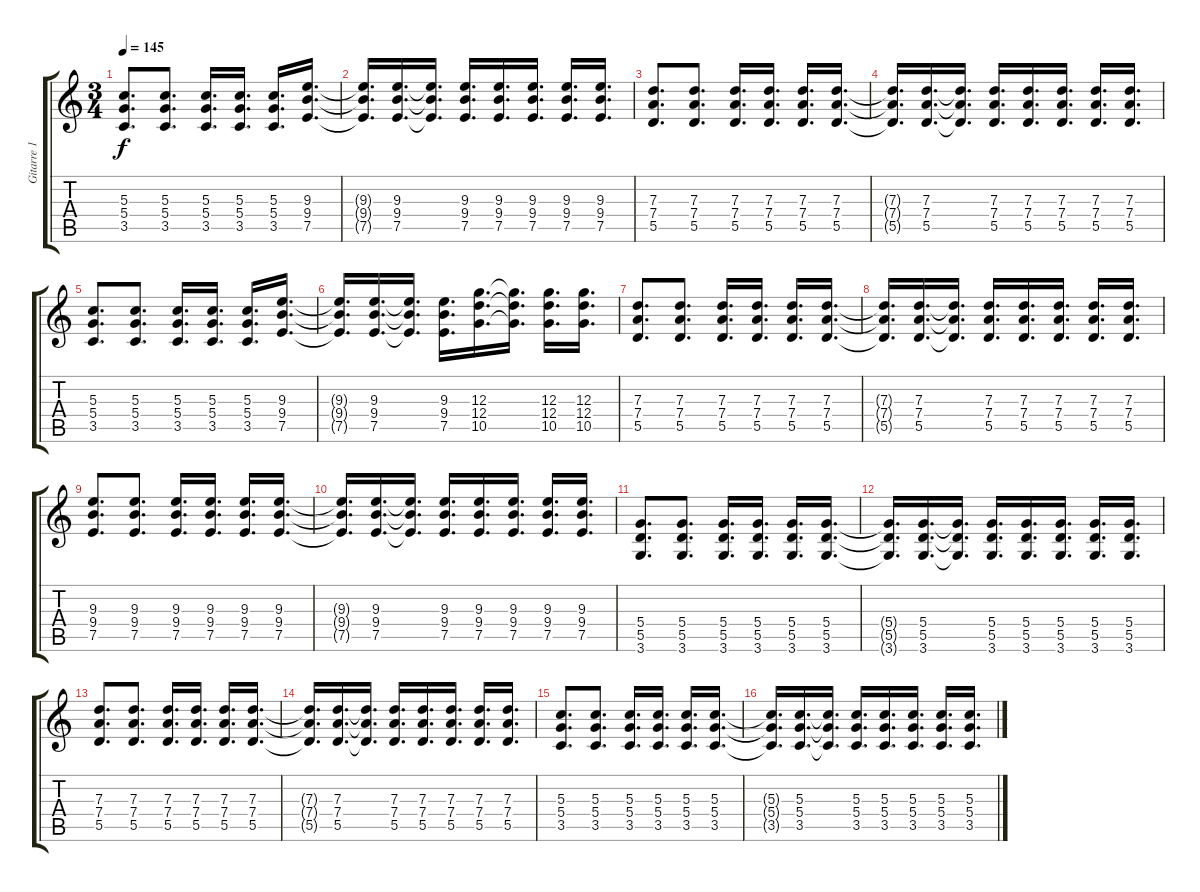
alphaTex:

\track ("Gitarre 1" "Gitarre 1") {instrument distortionguitar}
\staff {score tabs}
\tuning (E4 B3 G3 D3 A2 E2) {hide}
\ts (3 4)
\tempo 145
\clef g2
\ks c
(5.3 5.4 3.5).8{d dy f} (5.3 5.4 3.5).8{d} (5.3 5.4 3.5).16{d} (5.3 5.4 3.5).16{d} (5.3 5.4 3.5).16{d} (9.3 9.4 7.5).16{d} |
(9.3{t} 9.4{t} 7.5{t}).16{d} (9.3 9.4 7.5).16{d} (9.3{t} 9.4{t} 7.5{t}).16{d} (9.3 9.4 7.5).16{d} (9.3 9.4 7.5).16{d} (9.3 9.4 7.5).16{d} (9.3 9.4 7.5).16{d} (9.3 9.4 7.5).16{d} |
(7.3 7.4 5.5).8{d} (7.3 7.4 5.5).8{d} (7.3 7.4 5.5).16{d} (7.3 7.4 5.5).16{d} (7.3 7.4 5.5).16{d} (7.3 7.4 5.5).16{d} |
(7.3{t} 7.4{t} 5.5{t}).16{d} (7.3 7.4 5.5).16{d} (7.3{t} 7.4{t} 5.5{t}).16{d} (7.3 7.4 5.5).16{d} (7.3 7.4 5.5).16{d} (7.3 7.4 5.5).16{d} (7.3 7.4 5.5).16{d} (7.3 7.4 5.5).16{d} |
(5.3 5.4 3.5).8{d} (5.3 5.4 3.5).8{d} (5.3 5.4 3.5).16{d} (5.3 5.4 3.5).16{d} (5.3 5.4 3.5).16{d} (9.3 9.4 7.5).16{d} |
(9.3{t} 9.4{t} 7.5{t}).16{d} (9.3 9.4 7.5).16{d} (9.3{t} 9.4{t} 7.5{t}).16{d} (9.3 9.4 7.5).16{d} (12.3 12.4 10.5).16{d} (12.3{t} 12.4{t} 10.5{t}).16{d} (12.3 12.4 10.5).16{d} (12.3 12.4 10.5).16{d} |
(7.3 7.4 5.5).8{d} (7.3 7.4 5.5).8{d} (7.3 7.4 5.5).16{d} (7.3 7.4 5.5).16{d} (7.3 7.4 5.5).16{d} (7.3 7.4 5.5).16{d} |
(7.3{t} 7.4{t} 5.5{t}).16{d} (7.3 7.4 5.5).16{d} (7.3{t} 7.4{t} 5.5{t}).16{d} (7.3 7.4 5.5).16{d} (7.3 7.4 5.5).16{d} (7.3 7.4 5.5).16{d} (7.3 7.4 5.5).16{d} (7.3 7.4 5.5).16{d} |
(9.3 9.4 7.5).8{d} (9.3 9.4 7.5).8{d} (9.3 9.4 7.5).16{d} (9.3 9.4 7.5).16{d} (9.3 9.4 7.5).16{d} (9.3 9.4 7.5).16{d} |
(9.3{t} 9.4{t} 7.5{t}).16{d} (9.3 9.4 7.5).16{d} (9.3{t} 9.4{t} 7.5{t}).16{d} (9.3 9.4 7.5).16{d} (9.3 9.4 7.5).16{d} (9.3 9.4 7.5).16{d} (9.3 9.4 7.5).16{d} (9.3 9.4 7.5).16{d} |
(5.4 5.5 3.6).8{d} (5.4 5.5 3.6).8{d} (5.4 5.5 3.6).16{d} (5.4 5.5 3.6).16{d} (5.4 5.5 3.6).16{d} (5.4 5.5 3.6).16{d} |
(5.4{t} 5.5{t} 3.6{t}).16{d} (5.4 5.5 3.6).16{d} (5.4{t} 5.5{t} 3.6{t}).16{d} (5.4 5.5 3.6).16{d} (5.4 5.5 3.6).16{d} (5.4 5.5 3.6).16{d} (5.4 5.5 3.6).16{d} (5.4 5.5 3.6).16{d} |
(7.3 7.4 5.5).8{d} (7.3 7.4 5.5).8{d} (7.3 7.4 5.5).16{d} (7.3 7.4 5.5).16{d} (7.3 7.4 5.5).16{d} (7.3 7.4 5.5).16{d} |
(7.3{t} 7.4{t} 5.5{t}).16{d} (7.3 7.4 5.5).16{d} (7.3{t} 7.4{t} 5.5{t}).16{d} (7.3 7.4 5.5).16{d} (7.3 7.4 5.5).16{d} (7.3 7.4 5.5).16{d} (7.3 7.4 5.5).16{d} (7.3 7.4 5.5).16{d} |
(5.3 5.4 3.5).8{d} (5.3 5.4 3.5).8{d} (5.3 5.4 3.5).16{d} (5.3 5.4 3.5).16{d} (5.3 5.4 3.5).16{d} (5.3 5.4 3.5).16{d} |
(5.3{t} 5.4{t} 3.5{t}).16{d} (5.3 5.4 3.5).16{d} (5.3{t} 5.4{t} 3.5{t}).16{d} (5.3 5.4 3.5).16{d} (5.3 5.4 3.5).16{d} (5.3 5.4 3.5).16{d} (5.3 5.4 3.5).16{d} (5.3 5.4 3.5).16{d}
